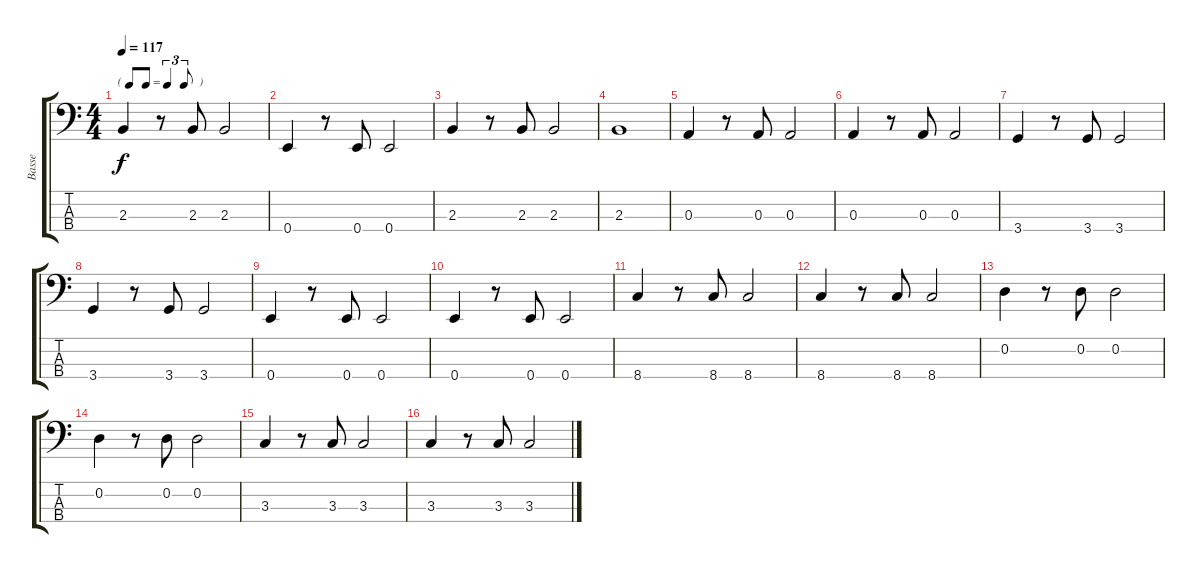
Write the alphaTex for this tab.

\track ("Basse" "Basse") {instrument electricbassfinger}
\staff {score tabs}
\tuning (G2 D2 A1 E1) {hide}
\ts (4 4)
\tf triplet8th
\tempo 117
\clef f4
\ks c
2.3.4{dy f} r.8 2.3.8 2.3.2 |
0.4.4 r.8 0.4.8 0.4.2 |
2.3.4 r.8 2.3.8 2.3.2 |
2.3.1 |
0.3.4 r.8 0.3.8 0.3.2 |
0.3.4 r.8 0.3.8 0.3.2 |
3.4.4 r.8 3.4.8 3.4.2 |
3.4.4 r.8 3.4.8 3.4.2 |
0.4.4 r.8 0.4.8 0.4.2 |
0.4.4 r.8 0.4.8 0.4.2 |
8.4.4 r.8 8.4.8 8.4.2 |
8.4.4 r.8 8.4.8 8.4.2 |
0.2.4 r.8 0.2.8 0.2.2 |
0.2.4 r.8 0.2.8 0.2.2 |
3.3.4 r.8 3.3.8 3.3.2 |
3.3.4 r.8 3.3.8 3.3.2
